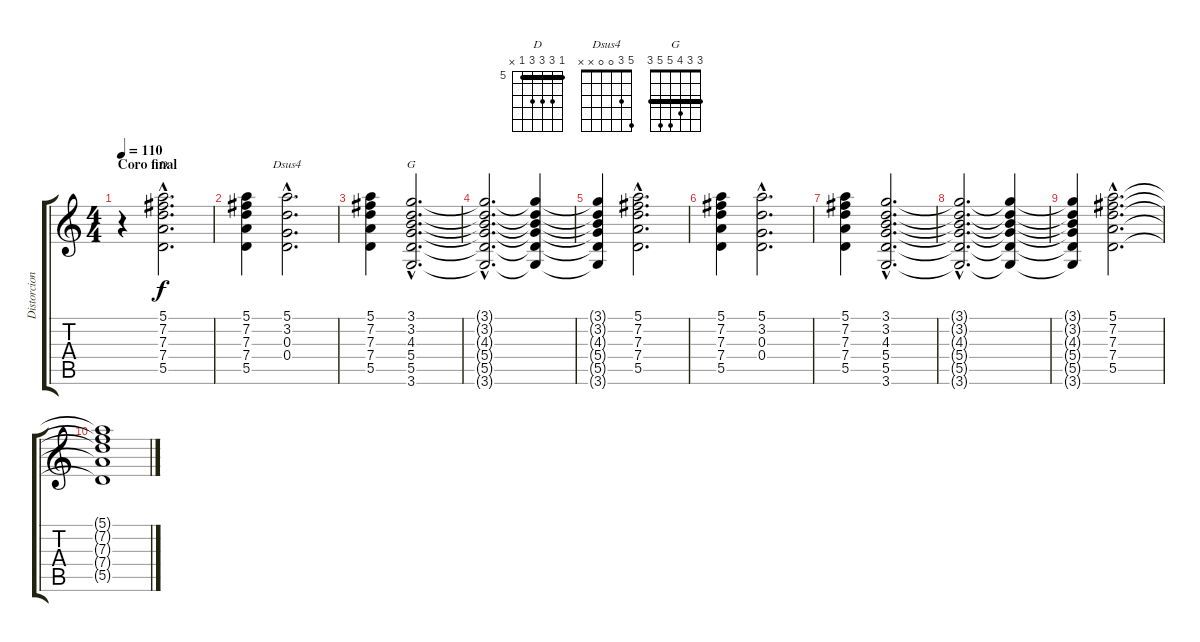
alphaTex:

\track ("Distorcion 2" "Distorcion") {instrument distortionguitar}
\staff {score tabs}
\tuning (E4 B3 G3 D3 A2 E2) {hide}
\chord ("D" 5 7 7 7 5 x) {firstfret 5 barre 5}
\chord ("Dsus4" 5 3 0 0 x x)
\chord ("G" 3 3 4 5 5 3) {barre 3}
\ts (4 4)
\section ("" "Coro final")
\tempo 110
\clef g2
\ks c
r.4{dy f} (5.1{hac} 7.2{hac} 7.3{hac} 7.4{hac} 5.5{hac}).2{d ch "D"} |
(5.1 7.2 7.3 7.4 5.5).4 (5.1{hac} 3.2{hac} 0.3{hac} 0.4{hac}).2{d ch "Dsus4"} |
(5.1 7.2 7.3 7.4 5.5).4 (3.1{hac} 3.2{hac} 4.3{hac} 5.4{hac} 5.5{hac} 3.6{hac}).2{d ch "G"} |
(3.1{hac t} 3.2{hac t} 4.3{hac t} 5.4{hac t} 5.5{hac t} 3.6{hac t}).2{d} (3.1{t} 3.2{t} 4.3{t} 5.4{t} 5.5{t} 3.6{t}).4 |
(3.1{t} 3.2{t} 4.3{t} 5.4{t} 5.5{t} 3.6{t}).4 (5.1{hac} 7.2{hac} 7.3{hac} 7.4{hac} 5.5{hac}).2{d} |
(5.1 7.2 7.3 7.4 5.5).4 (5.1{hac} 3.2{hac} 0.3{hac} 0.4{hac}).2{d} |
(5.1 7.2 7.3 7.4 5.5).4 (3.1{hac} 3.2{hac} 4.3{hac} 5.4{hac} 5.5{hac} 3.6{hac}).2{d} |
(3.1{hac t} 3.2{hac t} 4.3{hac t} 5.4{hac t} 5.5{hac t} 3.6{hac t}).2{d} (3.1{t} 3.2{t} 4.3{t} 5.4{t} 5.5{t} 3.6{t}).4 |
(3.1{t} 3.2{t} 4.3{t} 5.4{t} 5.5{t} 3.6{t}).4 (5.1{hac} 7.2{hac} 7.3{hac} 7.4{hac} 5.5{hac}).2{d} |
(5.1{t} 7.2{t} 7.3{t} 7.4{t} 5.5{t}).1
